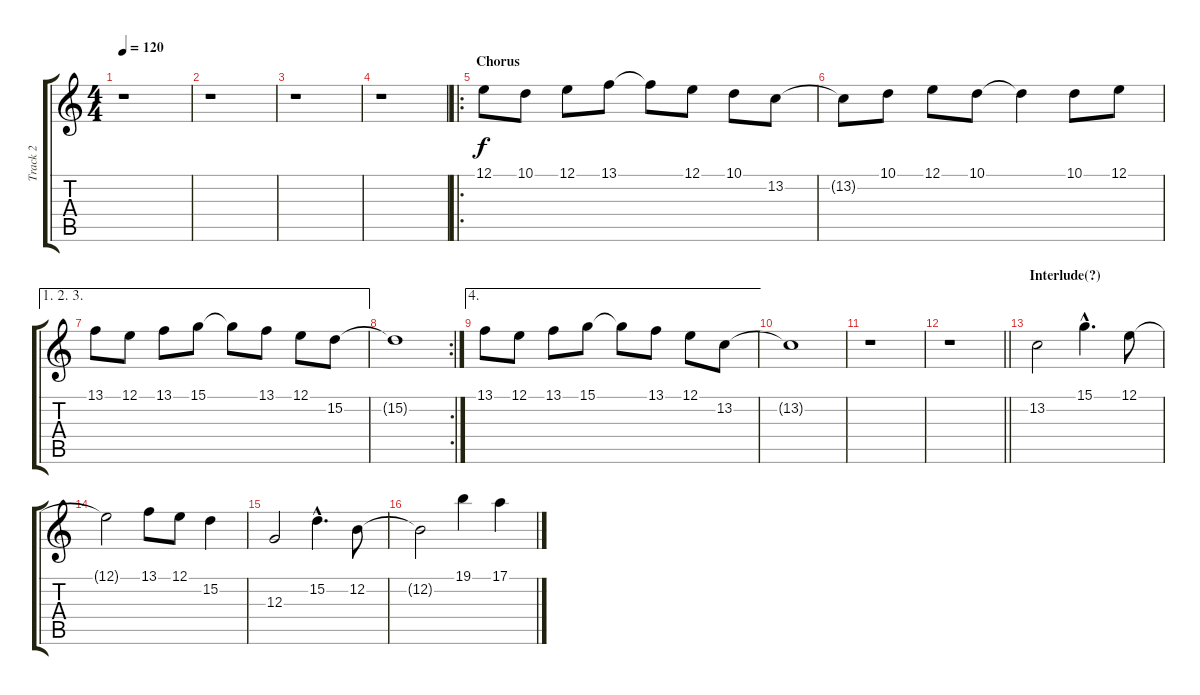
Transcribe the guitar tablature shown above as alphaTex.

\track ("Track 2" "Track 2") {instrument flute}
\staff {score tabs}
\tuning (E4 B3 G3 D3 A2 E2) {hide}
\ts (4 4)
\tempo 120
\clef g2
\ks c
r.1{dy f} |
r.1 |
r.1 |
r.1 |
\ro
\section ("" "Chorus")
12.1.8{volume 14 balance 8 instrument flute} 10.1.8 12.1.8 13.1.8 13.1{t}.8 12.1.8 10.1.8 13.2.8 |
13.2{t}.8 10.1.8 12.1.8 10.1.8 10.1{t}.4 10.1.8 12.1.8 |
\ae (1 2 3)
13.1.8 12.1.8 13.1.8 15.1.8 15.1{t}.8 13.1.8 12.1.8 15.2.8 |
\rc 2
15.2{t}.1 |
\ae 4
13.1.8 12.1.8 13.1.8 15.1.8 15.1{t}.8 13.1.8 12.1.8 13.2.8 |
13.2{t}.1 |
r.1 |
\barLineRight lightlight
r.1 |
\section ("" "Interlude(?)")
13.2.2 15.1{hac}.4{d} 12.1.8 |
12.1{t}.2 13.1.8 12.1.8 15.2.4 |
12.3.2 15.2{hac}.4{d} 12.2.8 |
12.2{t}.2 19.1.4 17.1.4
